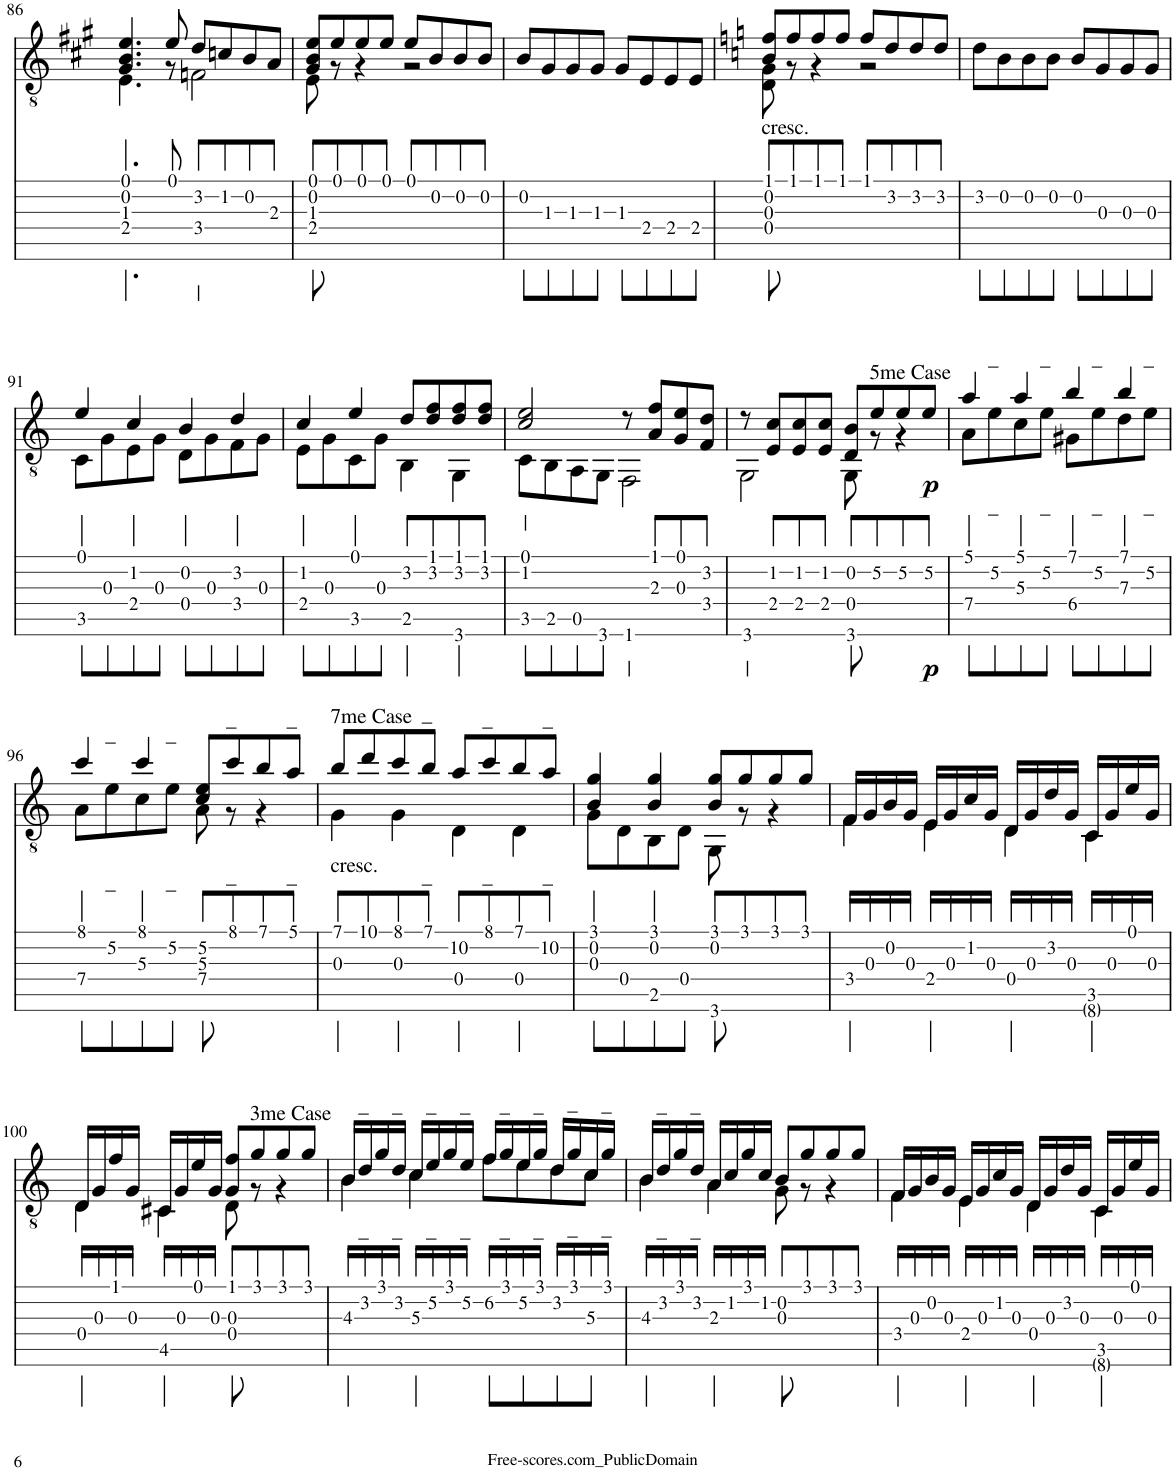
**kern	**dynam	**kern	**dynam
*part2	*part2	*part1	*part1
*staff2	*staff2	*staff1	*staff1
*I"Chitarra classica (Intavolatura)	*	*I"Guitar	*
!!LO:PB:g=z
*	*	*clefGv2	*
*k[f#c#g#]	*	*k[f#c#g#]	*
*M4/4	*	*M4/4	*
*met(c)	*	*met(c)	*
=86	=86	=86	=86
*^	*	*^	*
4.G#/ 4.B/ 4.e/	4.E\	.	4.G#/ 4.B/ 4.e/	4.E\	.
8e/	8r	.	8e/	8r	.
8d/L	2Fn\	.	8d/L	2Fn\	.
8cn/	.	.	8cn/	.	.
8B/	.	.	8B/	.	.
8A/J	.	.	8A/J	.	.
=87	=87	=87	=87	=87	=87
8G#/ 8B/ 8e/L	8E\	.	8G#/ 8B/ 8e/L	8E\	.
8e/	8r	.	8e/	8r	.
8e/	4r	.	8e/	4r	.
8e/J	.	.	8e/J	.	.
8e/L	2r	.	8e/L	2r	.
8B/	.	.	8B/	.	.
8B/	.	.	8B/	.	.
8B/J	.	.	8B/J	.	.
*v	*v	*	*	*	*
*	*	*v	*v	*
=88	=88	=88	=88
8B\L	.	8B/L	.
8G#\	.	8G#/	.
8G#\	.	8G#/	.
8G#\J	.	8G#/J	.
8G#\L	.	8G#/L	.
8E\	.	8E/	.
8E\	.	8E/	.
8E\J	.	8E/J	.
=89	=89	=89	=89
*k[]	*	*k[]	*
*^	*	*^	*
!	!	!	!LO:TX:b:t=cresc.	!	!
8B/ 8f/L	8D\ 8G\	.	8B/ 8f/L	8D\ 8G\	.
8f/	8r	.	8f/	8r	.
8f/	4r	.	8f/	4r	.
8f/J	.	.	8f/J	.	.
8f/L	2r	.	8f/L	2r	.
8d/	.	.	8d/	.	.
8d/	.	.	8d/	.	.
8d/J	.	.	8d/J	.	.
*v	*v	*	*	*	*
*	*	*v	*v	*
=90	=90	=90	=90
8d\L	.	8d\L	.
8B\	.	8B\	.
8B\	.	8B\	.
8B\J	.	8B\J	.
8B\L	.	8B/L	.
8G\	.	8G/	.
8G\	.	8G/	.
8G\J	.	8G/J	.
!!LO:LB:g=z
=91	=91	=91	=91
*^	*	*^	*
4e/	8C\L	.	4e/	8C\L	.
.	8G\	.	.	8G\	.
4c/	8E\	.	4c/	8E\	.
.	8G\J	.	.	8G\J	.
4B/	8D\L	.	4B/	8D\L	.
.	8G\	.	.	8G\	.
4d/	8F\	.	4d/	8F\	.
.	8G\J	.	.	8G\J	.
=92	=92	=92	=92	=92	=92
4c/	8E\L	.	4c/	8E\L	.
.	8G\	.	.	8G\	.
4e/	8C\	.	4e/	8C\	.
.	8G\J	.	.	8G\J	.
8d/L	4BB\	.	8d/L	4BB\	.
8d/ 8f/	.	.	8d/ 8f/	.	.
8d/ 8f/	4GG\	.	8d/ 8f/	4GG\	.
8d/ 8f/J	.	.	8d/ 8f/J	.	.
=93	=93	=93	=93	=93	=93
2c/ 2e/	8C\L	.	2c/ 2e/	8C\L	.
.	8BB\	.	.	8BB\	.
.	8AA\	.	.	8AA\	.
.	8GG\J	.	.	8GG\J	.
8r	2FF\	.	8r	2FF\	.
8A/ 8f/L	.	.	8A/ 8f/L	.	.
8G/ 8e/	.	.	8G/ 8e/	.	.
8F/ 8d/J	.	.	8F/ 8d/J	.	.
=94	=94	=94	=94	=94	=94
8r	2GG\	.	8r	2GG\	.
8E/ 8c/L	.	.	8E/ 8c/L	.	.
8E/ 8c/	.	.	8E/ 8c/	.	.
8E/ 8c/J	.	.	8E/ 8c/J	.	.
8D/ 8B/L	8GG\	.	8D/ 8B/L	8GG\	.
!	!	!	!LO:TX:a:t=5me Case	!	!
8e/	8r	.	8e/	8r	.
8e/	4r	.	8e/	4r	.
!	!	!LO:DY:b	!	!	!LO:DY:b
8e/J	.	p	8e/J	.	p
=95	=95	=95	=95	=95	=95
4a/	8A\L	.	4a/	8A\L	.
!	!	!	!	!LO:TX:a:t=_	!
!	!LO:TX:a:t=_	!	!	!	!
.	8e\	.	.	8e\	.
4a/	8c\	.	4a/	8c\	.
!	!	!	!	!LO:TX:a:t=_	!
!	!LO:TX:a:t=_	!	!	!	!
.	8e\J	.	.	8e\J	.
4b/	8G#X\L	.	4b/	8G#X\L	.
!	!	!	!	!LO:TX:a:t=_	!
!	!LO:TX:a:t=_	!	!	!	!
.	8e\	.	.	8e\	.
4b/	8d\	.	4b/	8d\	.
!	!	!	!	!LO:TX:a:t=_	!
!	!LO:TX:a:t=_	!	!	!	!
.	8e\J	.	.	8e\J	.
!!LO:LB:g=z	!!
=96	=96	=96	=96	=96	=96
4cc/	8A\L	.	4cc/	8A\L	.
!	!	!	!	!LO:TX:a:t=_	!
!	!LO:TX:a:t=_	!	!	!	!
.	8e\	.	.	8e\	.
4cc/	8c\	.	4cc/	8c\	.
!	!	!	!	!LO:TX:a:t=_	!
!	!LO:TX:a:t=_	!	!	!	!
.	8e\J	.	.	8e\J	.
8c/ 8e/L	8A\	.	8c/ 8e/L	8A\	.
!	!	!	!LO:TX:a:t=_	!	!
!LO:TX:a:t=_	!	!	!	!	!
8cc/	8r	.	8cc/	8r	.
8b/	4r	.	8b/	4r	.
!	!	!	!LO:TX:a:t=_	!	!
!LO:TX:a:t=_	!	!	!	!	!
8a/J	.	.	8a/J	.	.
=97	=97	=97	=97	=97	=97
!	!	!	!LO:TX:a:t=7me Case	!	!
!	!	!	!LO:TX:b:t=cresc.	!	!
8b/L	4G\	.	8b/L	4G\	.
8dd/	.	.	8dd/	.	.
8cc/	4G\	.	8cc/	4G\	.
!	!	!	!LO:TX:a:t=_	!	!
!LO:TX:a:t=_	!	!	!	!	!
8b/J	.	.	8b/J	.	.
8a/L	4D\	.	8a/L	4D\	.
!	!	!	!LO:TX:a:t=_	!	!
!LO:TX:a:t=_	!	!	!	!	!
8cc/	.	.	8cc/	.	.
8b/	4D\	.	8b/	4D\	.
!	!	!	!LO:TX:a:t=_	!	!
!LO:TX:a:t=_	!	!	!	!	!
8a/J	.	.	8a/J	.	.
=98	=98	=98	=98	=98	=98
4B/ 4g/	8G\L	.	4B/ 4g/	8G\L	.
.	8D\	.	.	8D\	.
4B/ 4g/	8BB\	.	4B/ 4g/	8BB\	.
.	8D\J	.	.	8D\J	.
8B/ 8g/L	8GG\	.	8B/ 8g/L	8GG\	.
8g/	8r	.	8g/	8r	.
8g/	4r	.	8g/	4r	.
8g/J	.	.	8g/J	.	.
=99	=99	=99	=99	=99	=99
16F/LL	4F\	.	16F/LL	4F\	.
16G/	.	.	16G/	.	.
16B/	.	.	16B/	.	.
16G/JJ	.	.	16G/JJ	.	.
16E/LL	4E\	.	16E/LL	4E\	.
16G/	.	.	16G/	.	.
16c/	.	.	16c/	.	.
16G/JJ	.	.	16G/JJ	.	.
16D/LL	4D\	.	16D/LL	4D\	.
16G/	.	.	16G/	.	.
16d/	.	.	16d/	.	.
16G/JJ	.	.	16G/JJ	.	.
16C/LL	4C\	.	16C/LL	4C\	.
16G/	.	.	16G/	.	.
16e/	.	.	16e/	.	.
16G/JJ	.	.	16G/JJ	.	.
!!LO:LB:g=z	!!
=100	=100	=100	=100	=100	=100
16D/LL	4D\	.	16D/LL	4D\	.
16G/	.	.	16G/	.	.
16f/	.	.	16f/	.	.
16G/JJ	.	.	16G/JJ	.	.
16C#X/LL	4C#\	.	16C#X/LL	4C#\	.
16G/	.	.	16G/	.	.
16e/	.	.	16e/	.	.
16G/JJ	.	.	16G/JJ	.	.
8G/ 8f/L	8D\	.	8G/ 8f/L	8D\	.
!	!	!	!LO:TX:a:t=3me Case	!	!
8g/	8r	.	8g/	8r	.
8g/	4r	.	8g/	4r	.
8g/J	.	.	8g/J	.	.
=101	=101	=101	=101	=101	=101
16B/LL	4B\	.	16B/LL	4B\	.
!	!	!	!LO:TX:a:t=_	!	!
!LO:TX:a:t=_	!	!	!	!	!
16d/	.	.	16d/	.	.
16g/	.	.	16g/	.	.
!	!	!	!LO:TX:a:t=_	!	!
!LO:TX:a:t=_	!	!	!	!	!
16d/JJ	.	.	16d/JJ	.	.
16c/LL	4c\	.	16c/LL	4c\	.
!	!	!	!LO:TX:a:t=_	!	!
!LO:TX:a:t=_	!	!	!	!	!
16e/	.	.	16e/	.	.
16g/	.	.	16g/	.	.
!	!	!	!LO:TX:a:t=_	!	!
!LO:TX:a:t=_	!	!	!	!	!
16e/JJ	.	.	16e/JJ	.	.
16f/LL	8f\L	.	16f/LL	8f\L	.
!	!	!	!LO:TX:a:t=_	!	!
!LO:TX:a:t=_	!	!	!	!	!
16g/	.	.	16g/	.	.
16e/	8e\	.	16e/	8e\	.
!	!	!	!LO:TX:a:t=_	!	!
!LO:TX:a:t=_	!	!	!	!	!
16g/JJ	.	.	16g/JJ	.	.
16d/LL	8d\	.	16d/LL	8d\	.
!	!	!	!LO:TX:a:t=_	!	!
!LO:TX:a:t=_	!	!	!	!	!
16g/	.	.	16g/	.	.
16c/	8c\J	.	16c/	8c\J	.
!	!	!	!LO:TX:a:t=_	!	!
!LO:TX:a:t=_	!	!	!	!	!
16g/JJ	.	.	16g/JJ	.	.
=102	=102	=102	=102	=102	=102
16B/LL	4B\	.	16B/LL	4B\	.
!	!	!	!LO:TX:a:t=_	!	!
!LO:TX:a:t=_	!	!	!	!	!
16d/	.	.	16d/	.	.
16g/	.	.	16g/	.	.
!	!	!	!LO:TX:a:t=_	!	!
!LO:TX:a:t=_	!	!	!	!	!
16d/JJ	.	.	16d/JJ	.	.
16A/LL	4A\	.	16A/LL	4A\	.
16c/	.	.	16c/	.	.
16g/	.	.	16g/	.	.
16c/JJ	.	.	16c/JJ	.	.
8B/L	8G\	.	8B/L	8G\	.
8g/	8r	.	8g/	8r	.
8g/	4r	.	8g/	4r	.
8g/J	.	.	8g/J	.	.
=103	=103	=103	=103	=103	=103
16F/LL	4F\	.	16F/LL	4F\	.
16G/	.	.	16G/	.	.
16B/	.	.	16B/	.	.
16G/JJ	.	.	16G/JJ	.	.
16E/LL	4E\	.	16E/LL	4E\	.
16G/	.	.	16G/	.	.
16c/	.	.	16c/	.	.
16G/JJ	.	.	16G/JJ	.	.
16D/LL	4D\	.	16D/LL	4D\	.
16G/	.	.	16G/	.	.
16d/	.	.	16d/	.	.
16G/JJ	.	.	16G/JJ	.	.
16C/LL	4C\	.	16C/LL	4C\	.
16G/	.	.	16G/	.	.
16e/	.	.	16e/	.	.
16G/JJ	.	.	16G/JJ	.	.
*v	*v	*	*	*	*
*	*	*v	*v	*
=	=	=	=
*-	*-	*-	*-
